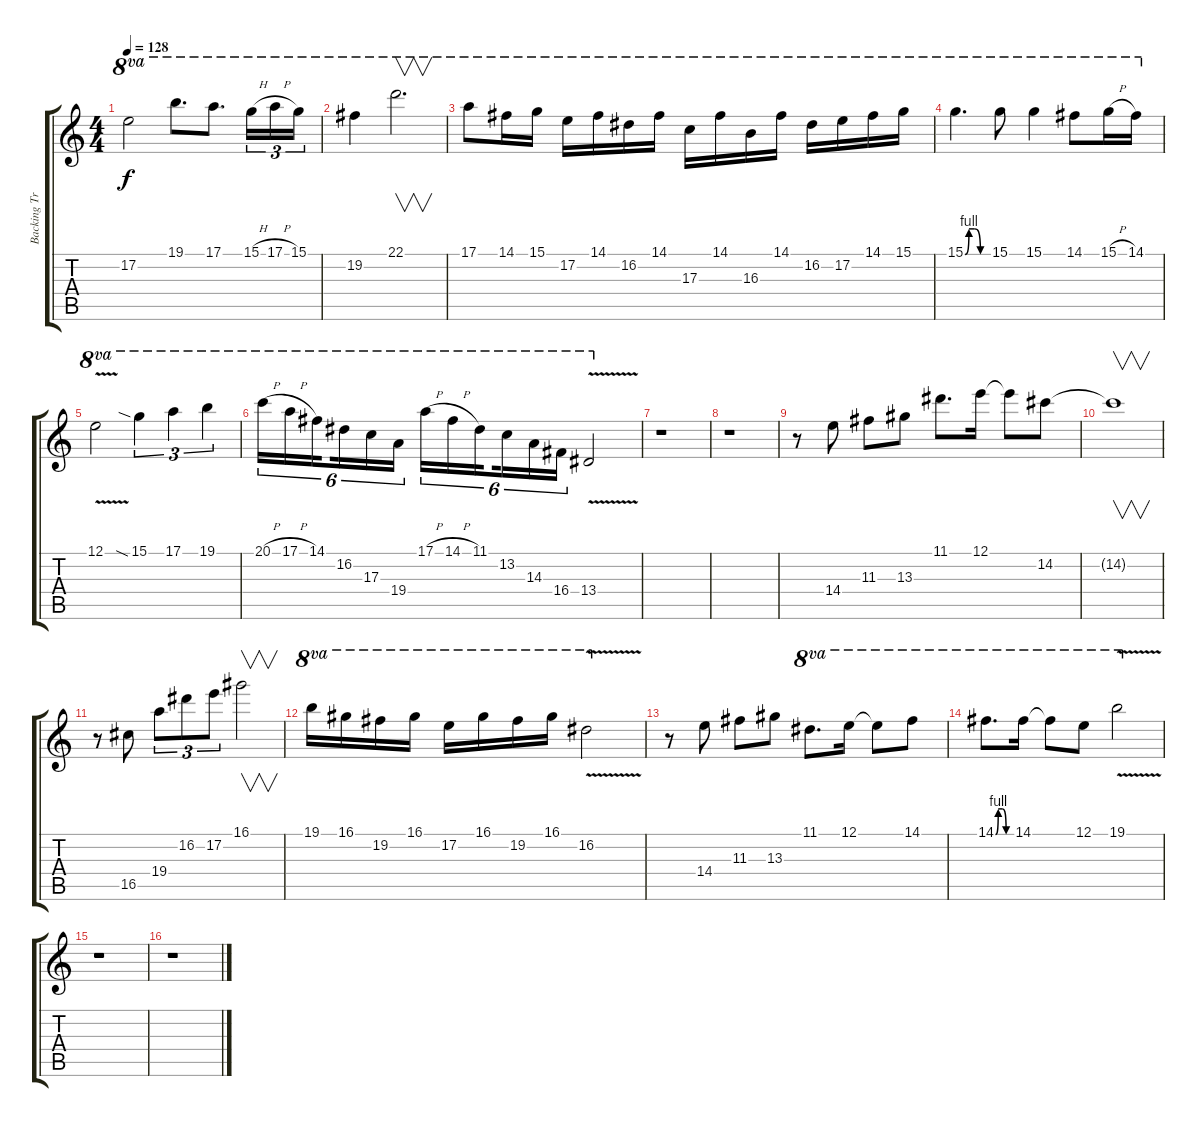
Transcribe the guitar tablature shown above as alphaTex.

\track ("Backing Track" "Backing Tr") {instrument distortionguitar}
\staff {score tabs}
\tuning (E4 B3 G3 D3 A2 E2) {hide}
\ts (4 4)
\tempo 128
\clef g2
\ks c
17.2.2{ot 8va dy f} 19.1.8{d ot 8va} 17.1.8{d ot 8va} 15.1{h}.16{tu (3 2) ot 8va} 17.1{h}.16{tu (3 2) ot 8va} 15.1.16{tu (3 2) ot 8va} |
19.2.4{ot 8va} 22.1.2{v d ot 8va} |
17.1.8{ot 8va} 14.1.16{ot 8va} 15.1.16{ot 8va} 17.2.16{ot 8va} 14.1.16{ot 8va} 16.2.16{ot 8va} 14.1.16{ot 8va} 17.3.16{ot 8va} 14.1.16{ot 8va} 16.3.16{ot 8va} 14.1.16{ot 8va} 16.2.16{ot 8va} 17.2.16{ot 8va} 14.1.16{ot 8va} 15.1.16{ot 8va} |
15.1{be (custom 0 0 10 4 25 4 40 0 60 0)}.4{d ot 8va} 15.1.8{ot 8va} 15.1.4{ot 8va} 14.1.8{ot 8va} 15.1{h}.16{ot 8va} 14.1.16{ot 8va} |
12.1{v}.2{ot 8va} 15.1{sia}.4{tu (3 2) ot 8va} 17.1.4{tu (3 2) ot 8va} 19.1.4{tu (3 2) ot 8va} |
20.1{h}.16{tu (6 4) ot 8va} 17.1{h}.16{tu (6 4) ot 8va} 14.1.16{tu (6 4) ot 8va beam splitsecondary} 16.2.16{tu (6 4) ot 8va} 17.3.16{tu (6 4) ot 8va} 19.4.16{tu (6 4) ot 8va} 17.1{h}.16{tu (6 4) ot 8va} 14.1{h}.16{tu (6 4) ot 8va} 11.1.16{tu (6 4) ot 8va beam splitsecondary} 13.2.16{tu (6 4) ot 8va} 14.3.16{tu (6 4) ot 8va} 16.4.16{tu (6 4) ot 8va} 13.4{v}.2{ot 8va} |
r.1 |
r.1 |
r.8 14.4.8 11.3.8 13.3.8 11.1.8{d} 12.1.16 12.1{t}.8 14.2.8 |
14.2{t}.1{v} |
r.8 16.5.8 19.4.8{tu (3 2)} 16.2.8{tu (3 2)} 17.2.8{tu (3 2)} 16.1.2{v} |
19.1.16{ot 8va} 16.1.16{ot 8va} 19.2.16{ot 8va} 16.1.16{ot 8va} 17.2.16{ot 8va} 16.1.16{ot 8va} 19.2.16{ot 8va} 16.1.16{ot 8va} 16.2{v}.2{ot 8va} |
r.8 14.4.8 11.3.8 13.3.8 11.1.8{d ot 8va} 12.1.16{ot 8va} 12.1{t}.8{ot 8va} 14.1.8{ot 8va} |
14.1{be (custom 0 0 10 4 25 4 40 0 60 0)}.8{d ot 8va} 14.1.16{ot 8va} 14.1{t}.8{ot 8va} 12.1.8{ot 8va} 19.1{v}.2{ot 8va} |
r.1 |
r.1
